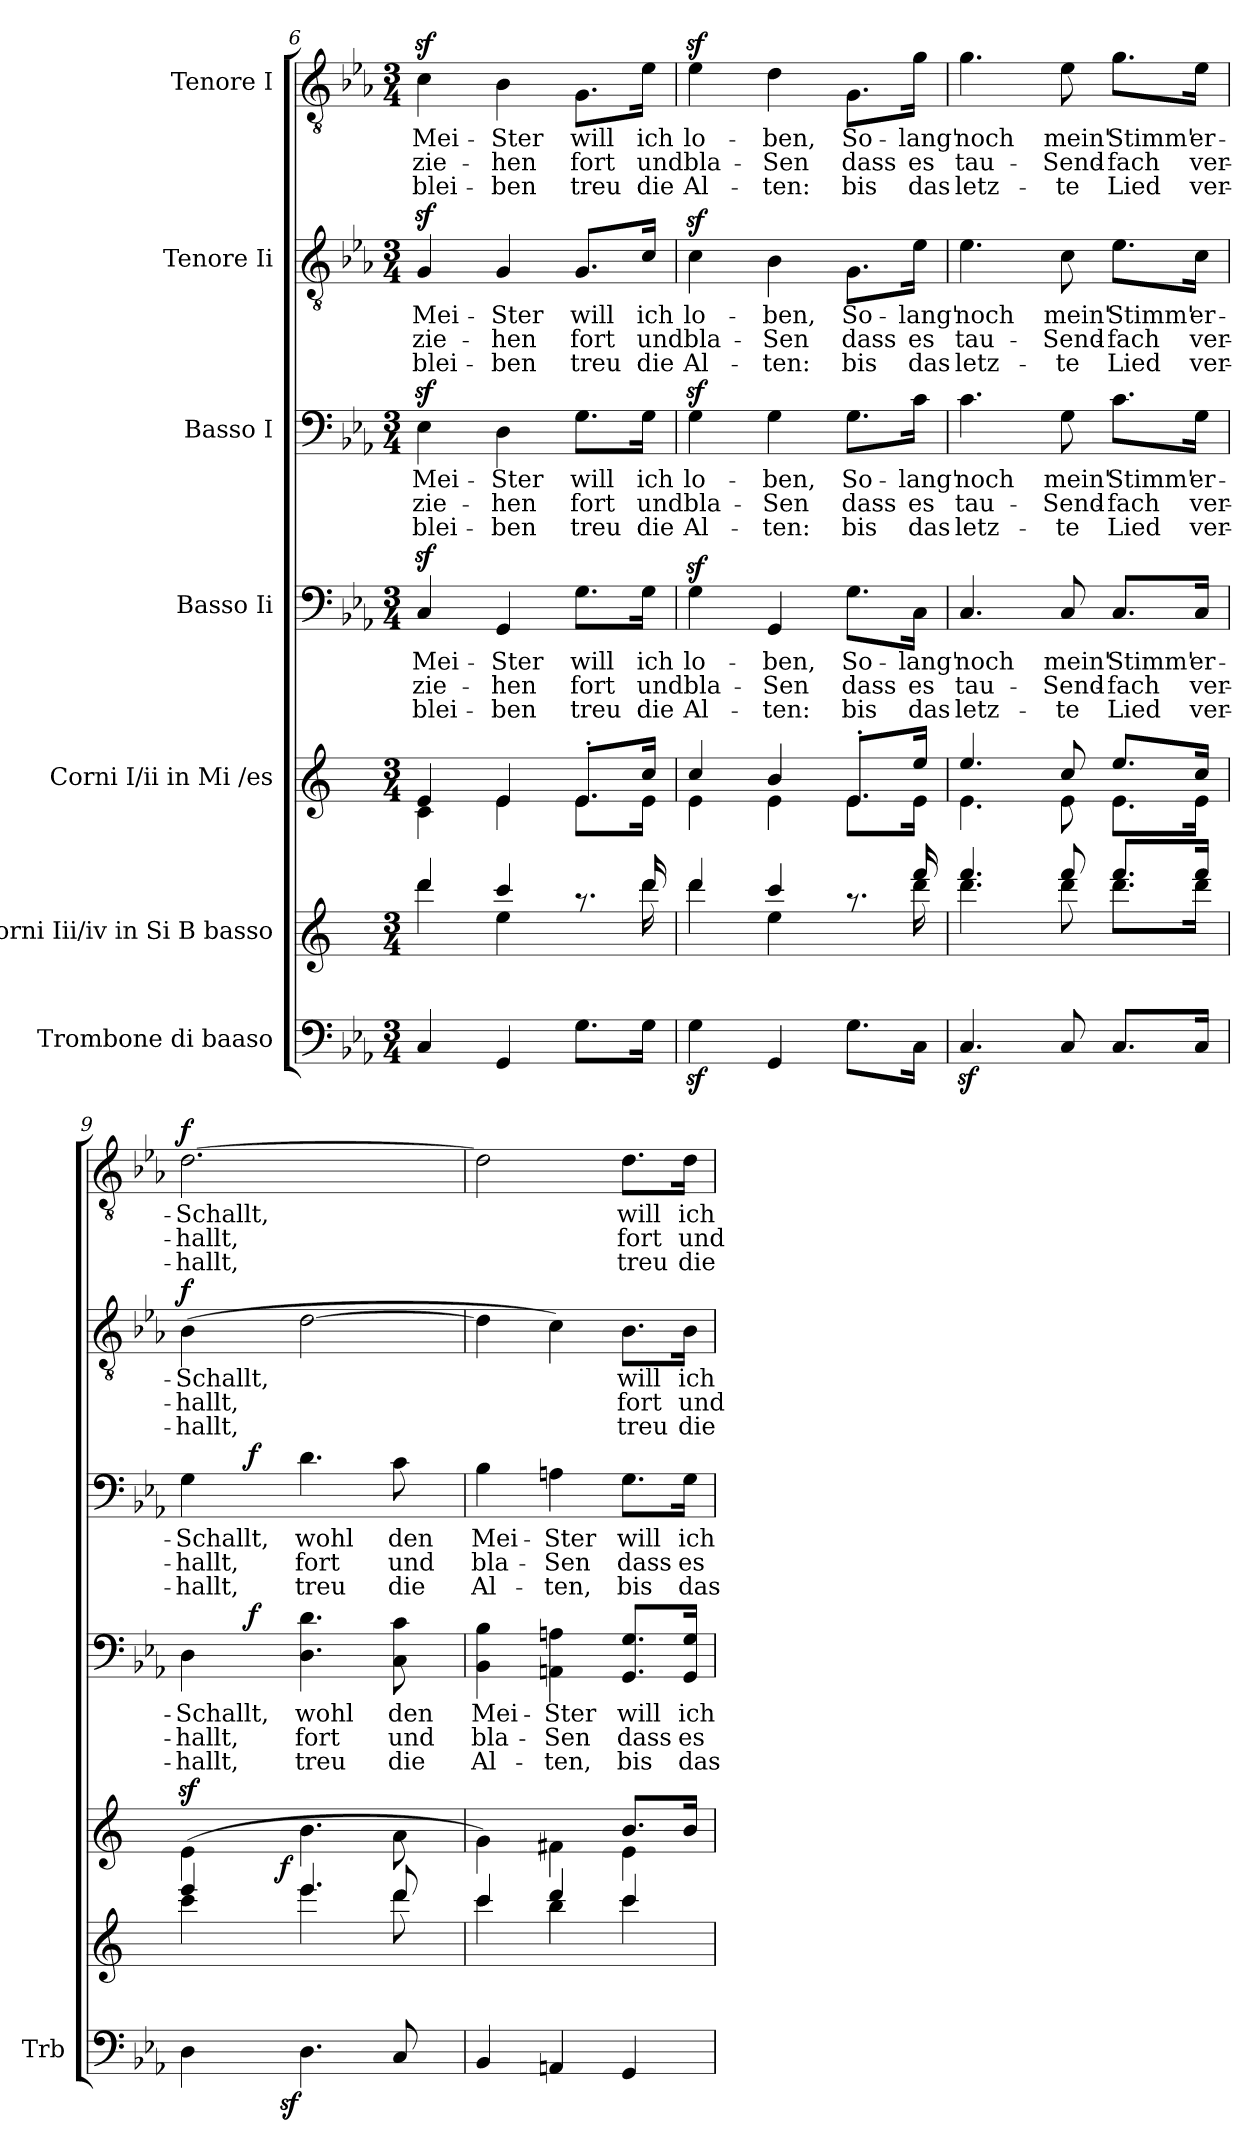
**kern	**dynam	**kern	**dynam	**kern	**dynam	**kern	**text	**text	**text	**dynam	**kern	**text	**text	**text	**dynam	**kern	**text	**text	**text	**dynam	**kern	**text	**text	**text	**dynam
*part7	*part7	*part6	*part6	*part5	*part5	*part4	*part4	*part4	*part4	*part4	*part3	*part3	*part3	*part3	*part3	*part2	*part2	*part2	*part2	*part2	*part1	*part1	*part1	*part1	*part1
*staff7	*staff7	*staff6	*staff6	*staff5	*staff5	*staff4	*staff4	*staff4	*staff4	*staff4	*staff3	*staff3	*staff3	*staff3	*staff3	*staff2	*staff2	*staff2	*staff2	*staff2	*staff1	*staff1	*staff1	*staff1	*staff1
*I"Trombone di baaso	*	*I"Corni Iii/iv in Si B basso	*	*I"Corni I/ii in Mi /es	*	*I"Basso Ii	*	*	*	*	*I"Basso I	*	*	*	*	*I"Tenore Ii	*	*	*	*	*I"Tenore I	*	*	*	*
*I'Trb	*	*	*	*	*	*	*	*	*	*	*	*	*	*	*	*	*	*	*	*	*	*	*	*	*
*clefF4	*	*clefG2	*	*clefG2	*	*clefF4	*	*	*	*	*clefF4	*	*	*	*	*clefGv2	*	*	*	*	*clefGv2	*	*	*	*
*	*	*ITrd5c9	*	*ITrd4c7	*	*	*	*	*	*	*	*	*	*	*	*	*	*	*	*	*	*	*	*	*
*k[b-e-a-]	*	*k[b-e-a-]	*	*k[b-]	*	*k[b-e-a-]	*	*	*	*	*k[b-e-a-]	*	*	*	*	*k[b-e-a-]	*	*	*	*	*k[b-e-a-]	*	*	*	*
*E-:	*	*E-:	*	*F:	*	*E-:	*	*	*	*	*E-:	*	*	*	*	*E-:	*	*	*	*	*E-:	*	*	*	*
*M3/4	*	*M3/4	*	*M3/4	*	*M3/4	*	*	*	*	*M3/4	*	*	*	*	*M3/4	*	*	*	*	*M3/4	*	*	*	*
=6	=6	=6	=6	=6	=6	=6	=6	=6	=6	=6	=6	=6	=6	=6	=6	=6	=6	=6	=6	=6	=6	=6	=6	=6	=6
*	*	*^	*	*^	*	*	*	*	*	*	*	*	*	*	*	*	*	*	*	*	*	*	*	*	*
!	!	!	!	!	!	!	!	!	!LO:LY:b	!LO:LY:b	!LO:LY:b	!	!	!LO:LY:b	!LO:LY:b	!LO:LY:b	!	!	!LO:LY:b	!LO:LY:b	!LO:LY:b	!	!	!LO:LY:b	!LO:LY:b	!LO:LY:b	!
4C/	.	4ff/	4ff\	.	4A/	4F\	.	4Cz>/	Mei-	zie-	blei-	.	4E-z>\	Mei-	zie-	blei-	.	4Gz>/	Mei-	zie-	blei-	.	4cz>\	Mei-	zie-	blei-	.
!	!	!	!	!	!	!	!	!	!LO:LY:b	!LO:LY:b	!LO:LY:b	!	!	!LO:LY:b	!LO:LY:b	!LO:LY:b	!	!	!LO:LY:b	!LO:LY:b	!LO:LY:b	!	!	!LO:LY:b	!LO:LY:b	!LO:LY:b	!
4GG/	.	4ee-/	4g\	.	4A/	4A\	.	4GG/	-Ster	-hen	-ben	.	4D\	-Ster	-hen	-ben	.	4G/	-Ster	-hen	-ben	.	4B-\	-Ster	-hen	-ben	.
!	!	!	!	!	!	!	!	!	!LO:LY:b	!LO:LY:b	!LO:LY:b	!	!	!LO:LY:b	!LO:LY:b	!LO:LY:b	!	!	!LO:LY:b	!LO:LY:b	!LO:LY:b	!	!	!LO:LY:b	!LO:LY:b	!LO:LY:b	!
8.G\L	.	8.raa	8.ryy	.	8.A'>/L	8.A\L	.	8.G\L	will	fort	treu	.	8.G\L	will	fort	treu	.	8.G/L	will	fort	treu	.	8.G\L	will	fort	treu	.
!	!	!	!	!	!	!	!	!	!LO:LY:b	!LO:LY:b	!LO:LY:b	!	!	!LO:LY:b	!LO:LY:b	!LO:LY:b	!	!	!LO:LY:b	!LO:LY:b	!LO:LY:b	!	!	!LO:LY:b	!LO:LY:b	!LO:LY:b	!
16G\Jk	.	16ff/	16ff\	.	16f/Jk	16A\Jk	.	16G\Jk	ich	und	die	.	16G\Jk	ich	und	die	.	16c/Jk	ich	und	die	.	16e-\Jk	ich	und	die	.
!!LO:LB:g=z
=7	=7	=7	=7	=7	=7	=7	=7	=7	=7	=7	=7	=7	=7	=7	=7	=7	=7	=7	=7	=7	=7	=7	=7	=7	=7	=7	=7
!	!	!	!	!	!	!	!	!	!LO:LY:b	!LO:LY:b	!LO:LY:b	!	!	!LO:LY:b	!LO:LY:b	!LO:LY:b	!	!	!LO:LY:b	!LO:LY:b	!LO:LY:b	!	!	!LO:LY:b	!LO:LY:b	!LO:LY:b	!
4Gz>\	.	4ff/	4ff\	.	4f/	4A\	.	4Gz>\	lo-	bla-	Al-	.	4Gz>\	lo-	bla-	Al-	.	4cz>\	lo-	bla-	Al-	.	4e-z>\	lo-	bla-	Al-	.
!	!	!	!	!	!	!	!	!	!LO:LY:b	!LO:LY:b	!LO:LY:b	!	!	!LO:LY:b	!LO:LY:b	!LO:LY:b	!	!	!LO:LY:b	!LO:LY:b	!LO:LY:b	!	!	!LO:LY:b	!LO:LY:b	!LO:LY:b	!
4GG/	.	4ee-/	4g\	.	4e/	4A\	.	4GG/	-ben,	-Sen	-ten:	.	4G\	-ben,	-Sen	-ten:	.	4B-\	-ben,	-Sen	-ten:	.	4d\	-ben,	-Sen	-ten:	.
!	!	!	!	!	!	!	!	!	!LO:LY:b	!LO:LY:b	!LO:LY:b	!	!	!LO:LY:b	!LO:LY:b	!LO:LY:b	!	!	!LO:LY:b	!LO:LY:b	!LO:LY:b	!	!	!LO:LY:b	!LO:LY:b	!LO:LY:b	!
8.G\L	.	8.raa	8.ryy	.	8.A'>/L	8.A\L	.	8.G\L	So-	dass	bis	.	8.G\L	So-	dass	bis	.	8.G\L	So-	dass	bis	.	8.G\L	So-	dass	bis	.
!	!	!	!	!	!	!	!	!	!LO:LY:b	!LO:LY:b	!LO:LY:b	!	!	!LO:LY:b	!LO:LY:b	!LO:LY:b	!	!	!LO:LY:b	!LO:LY:b	!LO:LY:b	!	!	!LO:LY:b	!LO:LY:b	!LO:LY:b	!
16C\Jk	.	16aa-/	16ff\	.	16a/Jk	16A\Jk	.	16C\Jk	-lang'	es	das	.	16c\Jk	-lang'	es	das	.	16e-\Jk	-lang'	es	das	.	16g\Jk	-lang'	es	das	.
=8	=8	=8	=8	=8	=8	=8	=8	=8	=8	=8	=8	=8	=8	=8	=8	=8	=8	=8	=8	=8	=8	=8	=8	=8	=8	=8	=8
!	!	!	!	!LO:DY:a	!	!	!	!	!LO:LY:b	!LO:LY:b	!LO:LY:b	!	!	!LO:LY:b	!LO:LY:b	!LO:LY:b	!	!	!LO:LY:b	!LO:LY:b	!LO:LY:b	!	!	!LO:LY:b	!LO:LY:b	!LO:LY:b	!
!	!	!	!	!LO:DY:n=1:b	!	!	!	!	!	!	!	!	!	!	!	!	!	!	!	!	!	!	!	!	!	!	!
4.Cz</	.	4.aa-/	4.ff\	sf sf	4.a/	4.A\	.	4.C/	noch	tau-	letz-	.	4.c\	noch	tau-	letz-	.	4.e-\	noch	tau-	letz-	.	4.g\	noch	tau-	letz-	.
!	!	!	!	!	!	!	!	!	!LO:LY:b	!LO:LY:b	!LO:LY:b	!	!	!LO:LY:b	!LO:LY:b	!LO:LY:b	!	!	!LO:LY:b	!LO:LY:b	!LO:LY:b	!	!	!LO:LY:b	!LO:LY:b	!LO:LY:b	!
8C/	.	8aa-/	8ff\	.	8f/	8A\	.	8C/	mein'	-Send-	-te	.	8G\	mein'	-Send-	-te	.	8c\	mein'	-Send-	-te	.	8e-\	mein'	-Send-	-te	.
!	!	!	!	!	!	!	!	!	!LO:LY:b	!LO:LY:b	!LO:LY:b	!	!	!LO:LY:b	!LO:LY:b	!LO:LY:b	!	!	!LO:LY:b	!LO:LY:b	!LO:LY:b	!	!	!LO:LY:b	!LO:LY:b	!LO:LY:b	!
8.C/L	.	8.aa-/L	8.ff\L	.	8.a/L	8.A\L	.	8.C/L	Stimm'	-fach	Lied	.	8.c\L	Stimm'	-fach	Lied	.	8.e-\L	Stimm'	-fach	Lied	.	8.g\L	Stimm'	-fach	Lied	.
!	!	!	!	!	!	!	!	!	!LO:LY:b	!LO:LY:b	!LO:LY:b	!	!	!LO:LY:b	!LO:LY:b	!LO:LY:b	!	!	!LO:LY:b	!LO:LY:b	!LO:LY:b	!	!	!LO:LY:b	!LO:LY:b	!LO:LY:b	!
16C/Jk	.	16aa-/Jk	16ff\Jk	.	16f/Jk	16A\Jk	.	16C/Jk	er-	ver-	ver-	.	16G\Jk	er-	ver-	ver-	.	16c\Jk	er-	ver-	ver-	.	16e-\Jk	er-	ver-	ver-	.
=9	=9	=9	=9	=9	=9	=9	=9	=9	=9	=9	=9	=9	=9	=9	=9	=9	=9	=9	=9	=9	=9	=9	=9	=9	=9	=9	=9
!	!	!	!	!	!	!	!	!	!LO:LY:b	!LO:LY:b	!LO:LY:b	!	!	!LO:LY:b	!LO:LY:b	!LO:LY:b	!	!	!LO:LY:b	!LO:LY:b	!LO:LY:b	!LO:DY:a	!	!LO:LY:b	!LO:LY:b	!LO:LY:b	!LO:DY:a
*^	*	*	*^	*	*	*	*	*^	*	*	*	*	*^	*	*	*	*	*	*	*	*	*	*	*	*	*	*
4D\	8..ryy	.	4gg/	4ee-\	8..ryy	.	(>4Az>\	8..ryy	.	4D\	8ryy	-Schallt,	-hallt,	-hallt,	.	4G\	8ryy	-Schallt,	-hallt,	-hallt,	.	(>4B-\	-Schallt,	-hallt,	-hallt,	f	[>2.d\	-Schallt,	-hallt,	-hallt,	f
.	.	.	.	.	.	.	.	.	.	.	32ryy	.	.	.	.	.	32ryy	.	.	.	.	.	.	.	.	.	.	.	.	.	.
!	!	!	!	!	!	!	!	!	!	!	!	!	!	!	!LO:DY:a	!	!	!	!	!	!LO:DY:b	!	!	!	!	!	!	!	!	!	!
.	.	.	.	.	.	.	.	.	.	.	2ryy	.	.	.	f	.	2ryy	.	.	.	f	.	.	.	.	.	.	.	.	.	.
!	!	!LO:DY:b	!	!	!	!LO:DY:a	!	!	!	!	!	!	!	!	!	!	!	!	!	!	!	!	!	!	!	!	!	!	!	!	!
!	!	!	!	!	!	!LO:DY:n=1:b	!	!	!LO:DY:b	!	!	!	!	!	!	!	!	!	!	!	!	!	!	!	!	!	!	!	!	!	!
.	2ryy	sf	.	.	2ryy	f sf	.	2ryy	f	.	.	.	.	.	.	.	.	.	.	.	.	.	.	.	.	.	.	.	.	.	.
!	!	!	!	!	!	!	!	!	!	!	!	!LO:LY:b	!LO:LY:b	!LO:LY:b	!	!	!	!LO:LY:b	!LO:LY:b	!LO:LY:b	!	!	!	!	!	!	!	!	!	!	!
4.D\	.	.	4.gg/	4.gg\	.	.	4.e\	.	.	4.D\ 4.d\	.	wohl	fort	treu	.	4.d\	.	wohl	fort	treu	.	[>2d\	.	.	.	.	.	.	.	.	.
!	!	!	!	!	!	!	!	!	!	!	!	!LO:LY:b	!LO:LY:b	!LO:LY:b	!	!	!	!LO:LY:b	!LO:LY:b	!LO:LY:b	!	!	!	!	!	!	!	!	!	!	!
8C/	.	.	8ff/	8ff\	.	.	8d\	.	.	8C\ 8c\	.	den	und	die	.	8c\	.	den	und	die	.	.	.	.	.	.	.	.	.	.	.
.	.	.	.	.	.	.	.	.	.	.	16.ryy	.	.	.	.	.	16.ryy	.	.	.	.	.	.	.	.	.	.	.	.	.	.
.	32ryy	.	.	.	32ryy	.	.	32ryy	.	.	.	.	.	.	.	.	.	.	.	.	.	.	.	.	.	.	.	.	.	.	.
=10	=10	=10	=10	=10	=10	=10	=10	=10	=10	=10	=10	=10	=10	=10	=10	=10	=10	=10	=10	=10	=10	=10	=10	=10	=10	=10	=10	=10	=10	=10	=10
!	!	!	!	!	!	!	!	!	!	!	!	!LO:LY:b	!LO:LY:b	!LO:LY:b	!	!	!	!LO:LY:b	!LO:LY:b	!LO:LY:b	!	!	!	!	!	!	!	!	!	!	!
*v	*v	*	*	*	*	*	*	*	*	*v	*v	*	*	*	*	*v	*v	*	*	*	*	*	*	*	*	*	*	*	*	*	*
*	*	*	*v	*v	*	*	*	*	*	*	*	*	*	*	*	*	*	*	*	*	*	*	*	*	*	*	*	*
4BB-/	.	4ee-/	4ee-\	.	2ryy	4c\)	.	4BB-\ 4B-\	Mei-	bla-	Al-	.	4B-\	Mei-	bla-	Al-	.	4d\]	.	.	.	.	2d\]	.	.	.	.
!	!	!	!	!	!	!	!	!	!LO:LY:b	!LO:LY:b	!LO:LY:b	!	!	!LO:LY:b	!LO:LY:b	!LO:LY:b	!	!	!	!	!	!	!	!	!	!	!
4AAn/	.	4ff/	4dd\	.	.	4Bn\	.	4AAn\ 4An\	-Ster	-Sen	-ten,	.	4An\	-Ster	-Sen	-ten,	.	4c\)	.	.	.	.	.	.	.	.	.
!	!	!	!	!	!	!	!	!	!LO:LY:b	!LO:LY:b	!LO:LY:b	!	!	!LO:LY:b	!LO:LY:b	!LO:LY:b	!	!	!LO:LY:b	!LO:LY:b	!LO:LY:b	!	!	!LO:LY:b	!LO:LY:b	!LO:LY:b	!
4GG/	.	4ee-/	4ee-\	.	8.e/L	4A\	.	8.GG/ 8.G/L	will	dass	bis	.	8.G\L	will	dass	bis	.	8.B-\L	will	fort	treu	.	8.d\L	will	fort	treu	.
!	!	!	!	!	!	!	!	!	!LO:LY:b	!LO:LY:b	!LO:LY:b	!	!	!LO:LY:b	!LO:LY:b	!LO:LY:b	!	!	!LO:LY:b	!LO:LY:b	!LO:LY:b	!	!	!LO:LY:b	!LO:LY:b	!LO:LY:b	!
.	.	.	.	.	16e/Jk	.	.	16GG/ 16G/Jk	ich	es	das	.	16G\Jk	ich	es	das	.	16B-\Jk	ich	und	die	.	16d\Jk	ich	und	die	.
*	*	*v	*v	*	*	*	*	*	*	*	*	*	*	*	*	*	*	*	*	*	*	*	*	*	*	*	*
*	*	*	*	*v	*v	*	*	*	*	*	*	*	*	*	*	*	*	*	*	*	*	*	*	*	*	*
=	=	=	=	=	=	=	=	=	=	=	=	=	=	=	=	=	=	=	=	=	=	=	=	=	=
*-	*-	*-	*-	*-	*-	*-	*-	*-	*-	*-	*-	*-	*-	*-	*-	*-	*-	*-	*-	*-	*-	*-	*-	*-	*-
